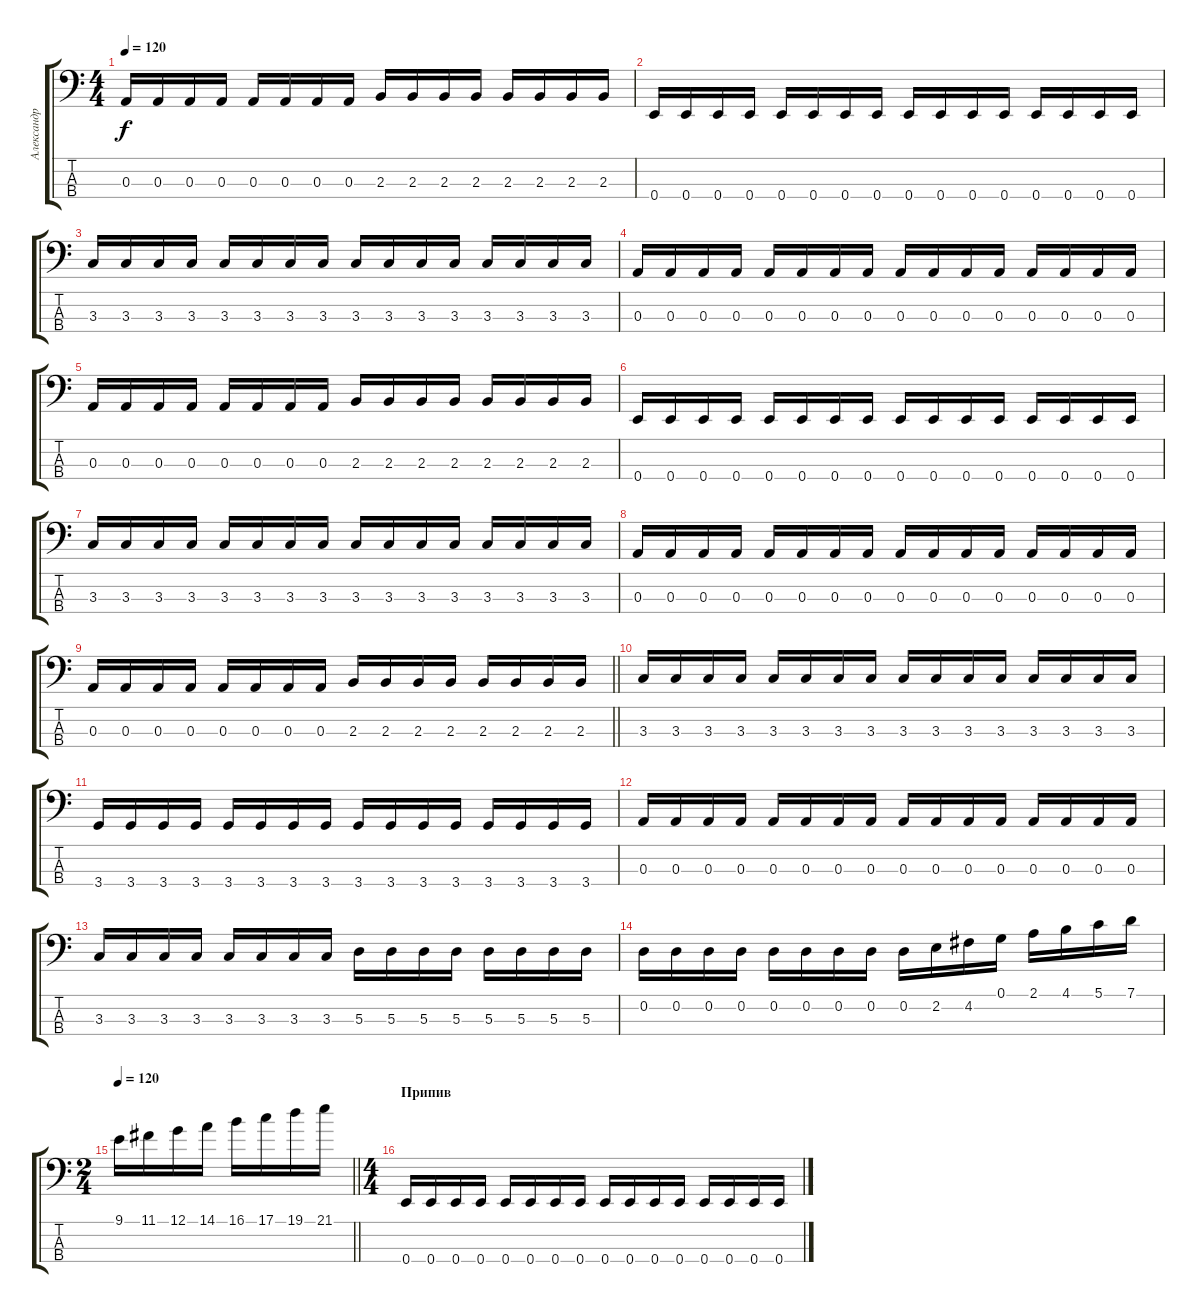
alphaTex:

\track ("Александр Тимонин" "Александр ") {instrument electricbassfinger}
\staff {score tabs}
\tuning (G2 D2 A1 E1) {hide}
\ts (4 4)
\tempo 120
\clef f4
\ks c
0.3.16{dy f} 0.3.16 0.3.16 0.3.16 0.3.16 0.3.16 0.3.16 0.3.16 2.3.16 2.3.16 2.3.16 2.3.16 2.3.16 2.3.16 2.3.16 2.3.16 |
0.4.16 0.4.16 0.4.16 0.4.16 0.4.16 0.4.16 0.4.16 0.4.16 0.4.16 0.4.16 0.4.16 0.4.16 0.4.16 0.4.16 0.4.16 0.4.16 |
3.3.16 3.3.16 3.3.16 3.3.16 3.3.16 3.3.16 3.3.16 3.3.16 3.3.16 3.3.16 3.3.16 3.3.16 3.3.16 3.3.16 3.3.16 3.3.16 |
0.3.16 0.3.16 0.3.16 0.3.16 0.3.16 0.3.16 0.3.16 0.3.16 0.3.16 0.3.16 0.3.16 0.3.16 0.3.16 0.3.16 0.3.16 0.3.16 |
0.3.16 0.3.16 0.3.16 0.3.16 0.3.16 0.3.16 0.3.16 0.3.16 2.3.16 2.3.16 2.3.16 2.3.16 2.3.16 2.3.16 2.3.16 2.3.16 |
0.4.16 0.4.16 0.4.16 0.4.16 0.4.16 0.4.16 0.4.16 0.4.16 0.4.16 0.4.16 0.4.16 0.4.16 0.4.16 0.4.16 0.4.16 0.4.16 |
3.3.16 3.3.16 3.3.16 3.3.16 3.3.16 3.3.16 3.3.16 3.3.16 3.3.16 3.3.16 3.3.16 3.3.16 3.3.16 3.3.16 3.3.16 3.3.16 |
0.3.16 0.3.16 0.3.16 0.3.16 0.3.16 0.3.16 0.3.16 0.3.16 0.3.16 0.3.16 0.3.16 0.3.16 0.3.16 0.3.16 0.3.16 0.3.16 |
\barLineRight lightlight
0.3.16 0.3.16 0.3.16 0.3.16 0.3.16 0.3.16 0.3.16 0.3.16 2.3.16 2.3.16 2.3.16 2.3.16 2.3.16 2.3.16 2.3.16 2.3.16 |
3.3.16 3.3.16 3.3.16 3.3.16 3.3.16 3.3.16 3.3.16 3.3.16 3.3.16 3.3.16 3.3.16 3.3.16 3.3.16 3.3.16 3.3.16 3.3.16 |
3.4.16 3.4.16 3.4.16 3.4.16 3.4.16 3.4.16 3.4.16 3.4.16 3.4.16 3.4.16 3.4.16 3.4.16 3.4.16 3.4.16 3.4.16 3.4.16 |
0.3.16 0.3.16 0.3.16 0.3.16 0.3.16 0.3.16 0.3.16 0.3.16 0.3.16 0.3.16 0.3.16 0.3.16 0.3.16 0.3.16 0.3.16 0.3.16 |
3.3.16 3.3.16 3.3.16 3.3.16 3.3.16 3.3.16 3.3.16 3.3.16 5.3.16 5.3.16 5.3.16 5.3.16 5.3.16 5.3.16 5.3.16 5.3.16 |
0.2.16 0.2.16 0.2.16 0.2.16 0.2.16 0.2.16 0.2.16 0.2.16 0.2.16 2.2.16 4.2.16 0.1.16 2.1.16 4.1.16 5.1.16 7.1.16 |
\ts (2 4)
\tempo 120
\barLineRight lightlight
9.1.16 11.1.16 12.1.16 14.1.16 16.1.16 17.1.16 19.1.16 21.1.16 |
\ts (4 4)
\section ("" "Припив")
0.4.16 0.4.16 0.4.16 0.4.16 0.4.16 0.4.16 0.4.16 0.4.16 0.4.16 0.4.16 0.4.16 0.4.16 0.4.16 0.4.16 0.4.16 0.4.16
